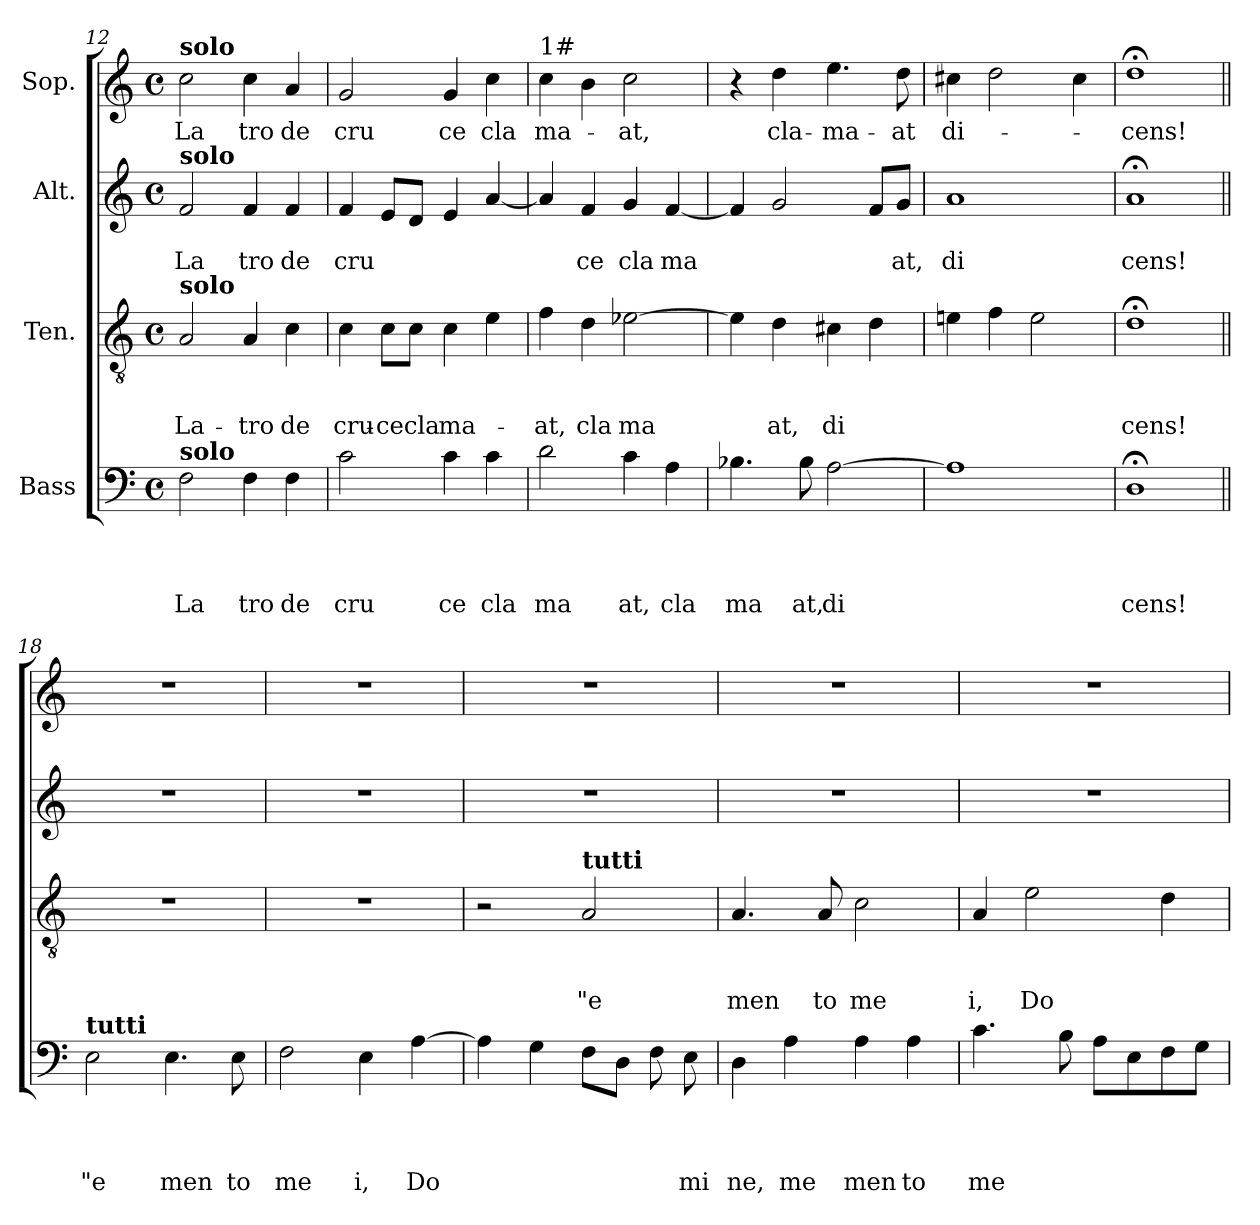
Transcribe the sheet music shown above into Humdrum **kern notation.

**kern	**text	**text	**text	**text	**kern	**text	**text	**text	**kern	**text	**text	**kern	**text
*part4	*part4	*part4	*part4	*part4	*part3	*part3	*part3	*part3	*part2	*part2	*part2	*part1	*part1
*staff4	*staff4	*staff4	*staff4	*staff4	*staff3	*staff3	*staff3	*staff3	*staff2	*staff2	*staff2	*staff1	*staff1
*I"Bass	*	*	*	*	*I"Ten.	*	*	*	*I"Alt.	*	*	*I"Sop.	*
*clefF4	*	*	*	*	*clefGv2	*	*	*	*clefG2	*	*	*clefG2	*
*k[]	*	*	*	*	*k[]	*	*	*	*k[]	*	*	*k[]	*
*C:	*	*	*	*	*C:	*	*	*	*C:	*	*	*C:	*
*M4/4	*	*	*	*	*M4/4	*	*	*	*M4/4	*	*	*M4/4	*
*met(c)	*	*	*	*	*met(c)	*	*	*	*met(c)	*	*	*met(c)	*
=12	=12	=12	=12	=12	=12	=12	=12	=12	=12	=12	=12	=12	=12
!	!	!	!	!	!	!	!	!	!	!	!	!LO:TX:a:B:t=solo	!
!	!	!	!	!	!	!	!	!	!LO:TX:a:B:t=solo	!	!	!	!
!	!	!	!	!	!LO:TX:a:B:t=solo	!	!	!	!	!	!	!	!
!LO:TX:a:B:t=solo	!	!	!	!	!	!	!	!	!	!	!	!	!
!	!	!	!	!LO:LY:b	!	!	!	!LO:LY:b	!	!	!LO:LY:b	!	!LO:LY:b
2F\	.	.	.	La	2A/	.	.	La-	2f/	.	La	2cc\	La
!	!	!	!	!LO:LY:b	!	!	!	!LO:LY:b	!	!	!LO:LY:b	!	!LO:LY:b
4F\	.	.	.	tro	4A/	.	.	-tro	4f/	.	tro	4cc\	tro
!	!	!	!	!LO:LY:b	!	!	!	!LO:LY:b	!	!	!LO:LY:b	!	!LO:LY:b
4F\	.	.	.	de	4c\	.	.	de	4f/	.	de	4a/	de
=13	=13	=13	=13	=13	=13	=13	=13	=13	=13	=13	=13	=13	=13
!	!	!	!	!LO:LY:b	!	!	!	!LO:LY:b	!	!	!LO:LY:b	!	!LO:LY:b
2c\	.	.	.	cru	4c\	.	.	cru-	4f/	.	cru	2g/	cru
!	!	!	!	!	!	!	!	!LO:LY:b	!	!	!	!	!
.	.	.	.	.	8c\L	.	.	-ce	8e/L	.	.	.	.
!	!	!	!	!	!	!	!	!LO:LY:b	!	!	!	!	!
.	.	.	.	.	8c\J	.	.	cla	8d/J	.	.	.	.
!	!	!	!	!LO:LY:b	!	!	!	!LO:LY:b	!	!	!	!	!LO:LY:b
4c\	.	.	.	ce	4c\	.	.	ma-	4e/	.	.	4g/	ce
!	!	!	!	!LO:LY:b	!	!	!	!	!	!	!	!	!LO:LY:b
4c\	.	.	.	cla	4e\	.	.	.	[<4a/	.	.	4cc\	cla
!!LO:LB:g=z
=14	=14	=14	=14	=14	=14	=14	=14	=14	=14	=14	=14	=14	=14
!	!	!	!	!	!	!	!	!	!	!	!	!LO:TX:a:t=1#	!
!	!	!	!	!LO:LY:b	!	!	!	!LO:LY:b	!	!	!	!	!LO:LY:b
2d\	.	.	.	ma	4f\	.	.	-at,	4a/]	.	.	4cc\	ma-
!	!	!	!	!	!	!	!	!LO:LY:b	!	!	!LO:LY:b	!	!
.	.	.	.	.	4d\	.	.	cla	4f/	.	ce	4b\	.
!	!	!	!	!LO:LY:b	!	!	!	!LO:LY:b	!	!	!LO:LY:b	!	!LO:LY:b
4c\	.	.	.	at,	[>2e-X\	.	.	ma	4g/	.	cla	2cc\	-at,
!	!	!	!	!LO:LY:b	!	!	!	!	!	!	!LO:LY:b	!	!
4A\	.	.	.	cla	.	.	.	.	[<4f/	.	ma	.	.
=15	=15	=15	=15	=15	=15	=15	=15	=15	=15	=15	=15	=15	=15
!	!	!	!	!LO:LY:b	!	!	!	!	!	!	!	!	!
4.B-X\	.	.	.	ma	4e-\]	.	.	.	4f/]	.	.	4r	.
!	!	!	!	!	!	!	!	!LO:LY:b	!	!	!	!	!LO:LY:b
.	.	.	.	.	4d\	.	.	at,	2g/	.	.	4dd\	cla-
!	!	!	!	!LO:LY:b	!	!	!	!	!	!	!	!	!
8B-\	.	.	.	at,	.	.	.	.	.	.	.	.	.
!	!	!	!	!LO:LY:b	!	!	!	!LO:LY:b	!	!	!	!	!LO:LY:b
[>2A\	.	.	.	di	4c#X\	.	.	di	.	.	.	4.ee\	-ma-
.	.	.	.	.	4d\	.	.	.	8f/L	.	.	.	.
!	!	!	!	!	!	!	!	!	!	!	!LO:LY:b:rj	!	!LO:LY:b
.	.	.	.	.	.	.	.	.	8g/J	.	at,	8dd\	-at
=16	=16	=16	=16	=16	=16	=16	=16	=16	=16	=16	=16	=16	=16
!	!	!	!	!	!	!	!	!	!	!	!LO:LY:b	!	!LO:LY:b
1A]	.	.	.	.	4eni\	.	.	.	1a	.	di	4cc#X\	di-
.	.	.	.	.	4f\	.	.	.	.	.	.	2dd\	.
.	.	.	.	.	2e\	.	.	.	.	.	.	.	.
.	.	.	.	.	.	.	.	.	.	.	.	4cc#\	.
=17	=17	=17	=17	=17	=17	=17	=17	=17	=17	=17	=17	=17	=17
!	!	!	!	!LO:LY:b	!	!	!	!LO:LY:b	!	!	!LO:LY:b	!	!LO:LY:b
1D;<	.	.	.	cens!	1d;<	.	.	cens!	1a;	.	cens!	1dd;<	-cens!
=18||	=18||	=18||	=18||	=18||	=18||	=18||	=18||	=18||	=18||	=18||	=18||	=18||	=18||
!LO:TX:a:B:t=tutti	!	!	!	!	!	!	!	!	!	!	!	!	!
!	!	!	!	!LO:LY:b	!	!	!	!	!	!	!	!	!
2E\	.	.	.	"e	1r	.	.	.	1r	.	.	1r	.
!	!	!	!	!LO:LY:b	!	!	!	!	!	!	!	!	!
4.E\	.	.	.	men	.	.	.	.	.	.	.	.	.
!	!	!	!	!LO:LY:b	!	!	!	!	!	!	!	!	!
8E\	.	.	.	to	.	.	.	.	.	.	.	.	.
=19	=19	=19	=19	=19	=19	=19	=19	=19	=19	=19	=19	=19	=19
!	!	!	!	!LO:LY:b	!	!	!	!	!	!	!	!	!
2F\	.	.	.	me	1r	.	.	.	1r	.	.	1r	.
!	!	!	!	!LO:LY:b	!	!	!	!	!	!	!	!	!
4E\	.	.	.	i,	.	.	.	.	.	.	.	.	.
!	!	!	!	!LO:LY:b	!	!	!	!	!	!	!	!	!
[>4A\	.	.	.	Do	.	.	.	.	.	.	.	.	.
=20	=20	=20	=20	=20	=20	=20	=20	=20	=20	=20	=20	=20	=20
4A\]	.	.	.	.	2r	.	.	.	1r	.	.	1r	.
4G\	.	.	.	.	.	.	.	.	.	.	.	.	.
!	!	!	!	!	!LO:TX:a:B:t=tutti	!	!	!	!	!	!	!	!
!	!	!	!	!	!	!	!	!LO:LY:b	!	!	!	!	!
8F\L	.	.	.	.	2A/	.	.	"e	.	.	.	.	.
8D\J	.	.	.	.	.	.	.	.	.	.	.	.	.
8F\	.	.	.	.	.	.	.	.	.	.	.	.	.
!	!	!	!	!LO:LY:b	!	!	!	!	!	!	!	!	!
8E\	.	.	.	mi	.	.	.	.	.	.	.	.	.
=21	=21	=21	=21	=21	=21	=21	=21	=21	=21	=21	=21	=21	=21
!	!	!	!	!LO:LY:b	!	!	!	!LO:LY:b	!	!	!	!	!
4D\	.	.	.	ne,	4.A/	.	.	men	1r	.	.	1r	.
!	!	!	!	!LO:LY:b	!	!	!	!	!	!	!	!	!
4A\	.	.	.	me	.	.	.	.	.	.	.	.	.
!	!	!	!	!	!	!	!	!LO:LY:b	!	!	!	!	!
.	.	.	.	.	8A/	.	.	to	.	.	.	.	.
!	!	!	!	!LO:LY:b	!	!	!	!LO:LY:b	!	!	!	!	!
4A\	.	.	.	men	2c\	.	.	me	.	.	.	.	.
!	!	!	!	!LO:LY:b	!	!	!	!	!	!	!	!	!
4A\	.	.	.	to	.	.	.	.	.	.	.	.	.
!!LO:PB:g=z
=22	=22	=22	=22	=22	=22	=22	=22	=22	=22	=22	=22	=22	=22
!	!	!	!	!LO:LY:b	!	!	!	!LO:LY:b	!	!	!	!	!
4.c\	.	.	.	me	4A/	.	.	i,	1r	.	.	1r	.
!	!	!	!	!	!	!	!	!LO:LY:b	!	!	!	!	!
.	.	.	.	.	2e\	.	.	Do	.	.	.	.	.
8B\	.	.	.	.	.	.	.	.	.	.	.	.	.
8A\L	.	.	.	.	.	.	.	.	.	.	.	.	.
8E\	.	.	.	.	.	.	.	.	.	.	.	.	.
8F\	.	.	.	.	4d\	.	.	.	.	.	.	.	.
8G\J	.	.	.	.	.	.	.	.	.	.	.	.	.
=	=	=	=	=	=	=	=	=	=	=	=	=	=
*-	*-	*-	*-	*-	*-	*-	*-	*-	*-	*-	*-	*-	*-
